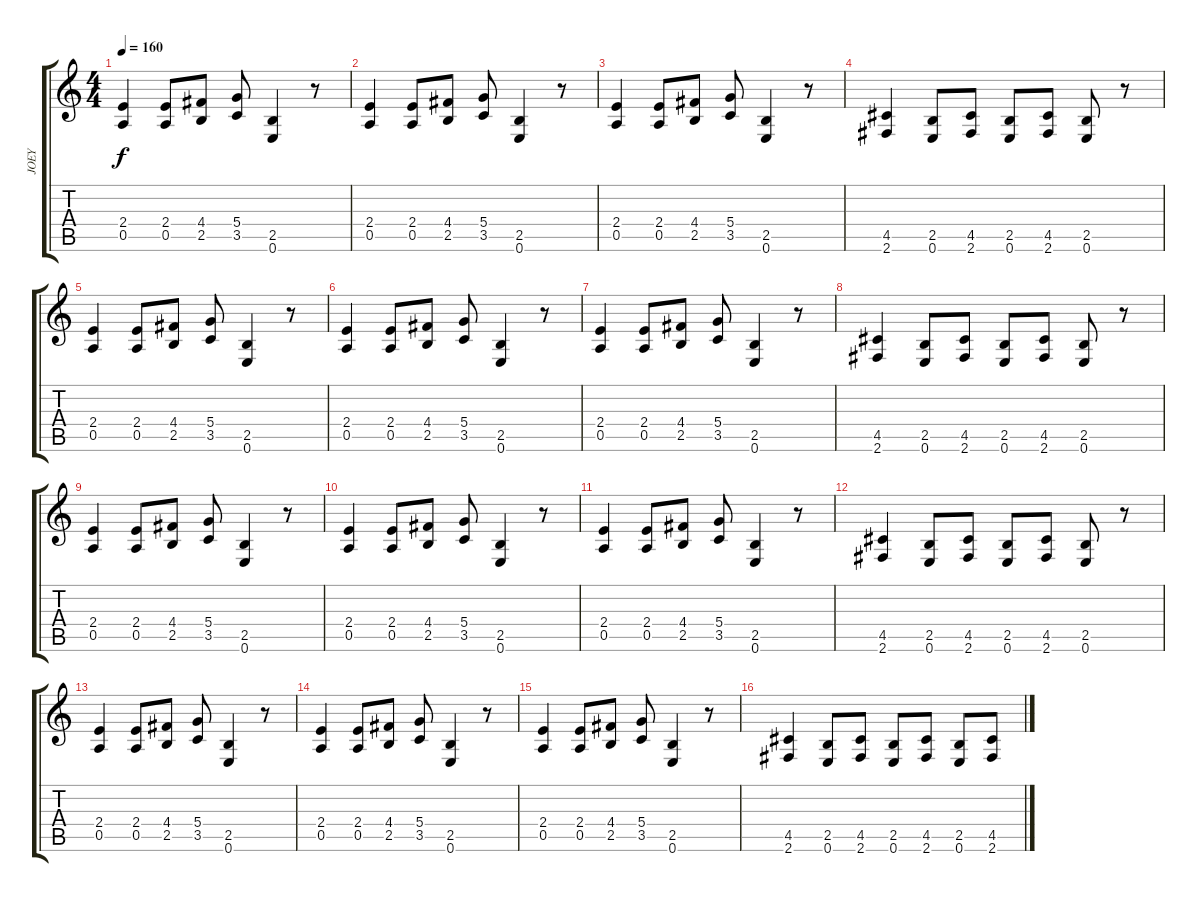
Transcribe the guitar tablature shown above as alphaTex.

\track ("JOEY" "JOEY") {instrument distortionguitar}
\staff {score tabs}
\tuning (E4 B3 G3 D3 A2 E2) {hide}
\ts (4 4)
\tempo 160
\clef g2
\ks c
(2.4 0.5).4{dy f instrument distortionguitar} (2.4 0.5).8 (4.4 2.5).8 (5.4 3.5).8 (2.5 0.6).4 r.8 |
(2.4 0.5).4 (2.4 0.5).8 (4.4 2.5).8 (5.4 3.5).8 (2.5 0.6).4 r.8 |
(2.4 0.5).4 (2.4 0.5).8 (4.4 2.5).8 (5.4 3.5).8 (2.5 0.6).4 r.8 |
(4.5 2.6).4 (2.5 0.6).8 (4.5 2.6).8 (2.5 0.6).8 (4.5 2.6).8 (2.5 0.6).8 r.8 |
(2.4 0.5).4 (2.4 0.5).8 (4.4 2.5).8 (5.4 3.5).8 (2.5 0.6).4 r.8 |
(2.4 0.5).4 (2.4 0.5).8 (4.4 2.5).8 (5.4 3.5).8 (2.5 0.6).4 r.8 |
(2.4 0.5).4 (2.4 0.5).8 (4.4 2.5).8 (5.4 3.5).8 (2.5 0.6).4 r.8 |
(4.5 2.6).4 (2.5 0.6).8 (4.5 2.6).8 (2.5 0.6).8 (4.5 2.6).8 (2.5 0.6).8 r.8 |
(2.4 0.5).4 (2.4 0.5).8 (4.4 2.5).8 (5.4 3.5).8 (2.5 0.6).4 r.8 |
(2.4 0.5).4 (2.4 0.5).8 (4.4 2.5).8 (5.4 3.5).8 (2.5 0.6).4 r.8 |
(2.4 0.5).4 (2.4 0.5).8 (4.4 2.5).8 (5.4 3.5).8 (2.5 0.6).4 r.8 |
(4.5 2.6).4 (2.5 0.6).8 (4.5 2.6).8 (2.5 0.6).8 (4.5 2.6).8 (2.5 0.6).8 r.8 |
(2.4 0.5).4 (2.4 0.5).8 (4.4 2.5).8 (5.4 3.5).8 (2.5 0.6).4 r.8 |
(2.4 0.5).4 (2.4 0.5).8 (4.4 2.5).8 (5.4 3.5).8 (2.5 0.6).4 r.8 |
(2.4 0.5).4 (2.4 0.5).8 (4.4 2.5).8 (5.4 3.5).8 (2.5 0.6).4 r.8 |
(4.5 2.6).4 (2.5 0.6).8 (4.5 2.6).8 (2.5 0.6).8 (4.5 2.6).8 (2.5 0.6).8 (4.5 2.6).8
